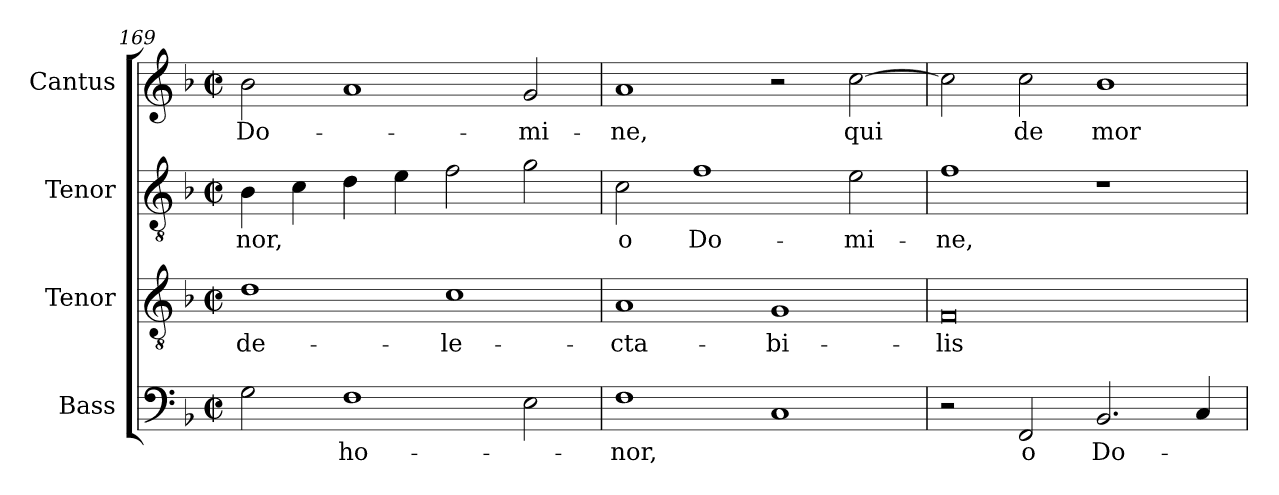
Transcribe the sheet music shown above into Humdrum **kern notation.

**kern	**text	**kern	**text	**kern	**text	**kern	**text
*part4	*part4	*part3	*part3	*part2	*part2	*part1	*part1
*staff4	*staff4	*staff3	*staff3	*staff2	*staff2	*staff1	*staff1
*I"Bass	*	*I"Tenor	*	*I"Tenor	*	*I"Cantus	*
*	*	*I'Tenor	*	*	*	*	*
*clefF4	*	*clefGv2	*	*clefGv2	*	*clefG2	*
*	*	*ITrd7c12	*	*ITrd7c12	*	*	*
*k[b-]	*	*k[b-]	*	*k[b-]	*	*k[b-]	*
*F:	*	*F:	*	*F:	*	*F:	*
*M2/2	*	*M2/2	*	*M2/2	*	*M2/2	*
*met(c|)	*	*met(c|)	*	*met(c|)	*	*met(c|)	*
=169	=169	=169	=169	=169	=169	=169	=169
!	!	!	!LO:LY:b:color=#000000	!	!	!	!
!	!	!	!	!	!LO:LY:b:color=#000000	!	!
!	!	!	!	!	!	!	!LO:LY:b:color=#000000
2Gi\	.	1Di	de-	4BB-i\	-nor,	2b-i\	Do-
.	.	.	.	4Ci\	.	.	.
!	!LO:LY:b:color=#000000	!	!	!	!	!	!
1Fi	ho-	.	.	4Di\	.	1ai	.
.	.	.	.	4Ei\	.	.	.
!	!	!	!LO:LY:b:color=#000000	!	!	!	!
.	.	1Ci	-le-	2Fi\	.	.	.
!	!	!	!	!	!	!	!LO:LY:b:color=#000000
2Ei\	.	.	.	2Gi\	.	2gi/	-mi-
!!LO:LB:g=z
=170	=170	=170	=170	=170	=170	=170	=170
!	!LO:LY:b:color=#000000	!	!	!	!	!	!
!	!	!	!LO:LY:b:color=#000000	!	!	!	!
!	!	!	!	!	!LO:LY:b:color=#000000	!	!
!	!	!	!	!	!	!	!LO:LY:b:color=#000000
1Fi	-nor,	1AAi	-cta-	2Ci\	o	1ai	-ne,
!	!	!	!	!	!LO:LY:b:color=#000000	!	!
.	.	.	.	1Fi	Do-	.	.
!	!	!	!LO:LY:b:color=#000000	!	!	!	!
1Ci	.	1GGi	-bi-	.	.	2r	.
!	!	!	!	!	!LO:LY:b:color=#000000	!	!
!	!	!	!	!	!	!	!LO:LY:b:color=#000000
.	.	.	.	2Ei\	-mi-	[>2cci\	qui
=171	=171	=171	=171	=171	=171	=171	=171
!	!	!	!LO:LY:b:color=#000000	!	!	!	!
!	!	!	!	!	!LO:LY:b:color=#000000	!	!
2r	.	0FFi	-lis	1Fi	-ne,	2cci\]	.
!	!LO:LY:b:color=#000000	!	!	!	!	!	!
!	!	!	!	!	!	!	!LO:LY:b:color=#000000
2FFi/	o	.	.	.	.	2cci\	de
!	!LO:LY:b:color=#000000	!	!	!	!	!	!
!	!	!	!	!	!	!	!LO:LY:b:color=#000000
2.BB-i/	Do-	.	.	1r	.	1b-i	mor-
4Ci/	.	.	.	.	.	.	.
=	=	=	=	=	=	=	=
*-	*-	*-	*-	*-	*-	*-	*-
